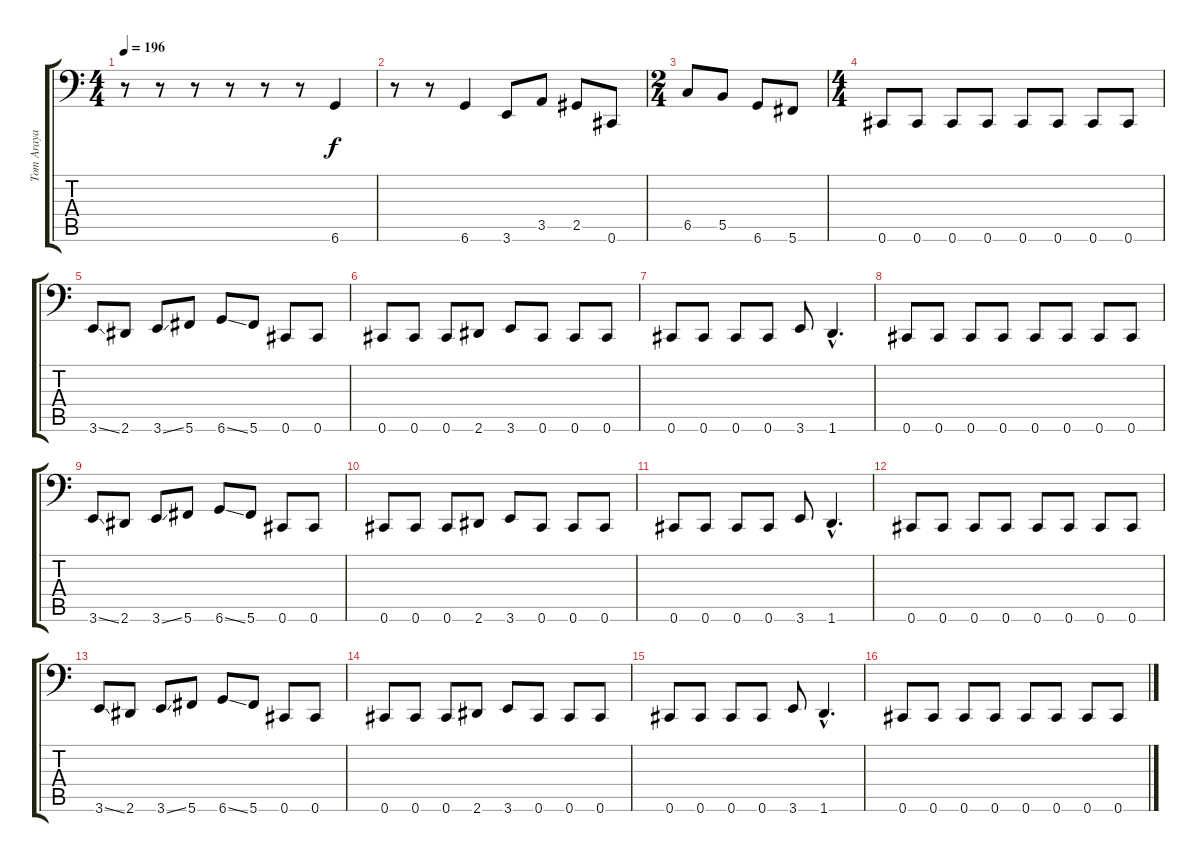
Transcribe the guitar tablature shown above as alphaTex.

\track ("Tom Araya" "Tom Araya") {instrument electricbasspick}
\staff {score tabs}
\tuning (Db3 Ab2 E2 B1 Gb1 Db1) {hide}
\ts (4 4)
\tempo 196
\clef f4
\ks c
r.8{dy f} r.8 r.8 r.8 r.8 r.8 6.6.4 |
r.8 r.8 6.6.4 3.6.8 3.5.8 2.5.8 0.6.8 |
\ts (2 4)
6.5.8 5.5.8 6.6.8 5.6.8 |
\ts (4 4)
0.6.8 0.6.8 0.6.8 0.6.8 0.6.8 0.6.8 0.6.8 0.6.8 |
3.6{ss}.8 2.6.8 3.6{ss}.8 5.6.8 6.6{ss}.8 5.6.8 0.6.8 0.6.8 |
0.6.8 0.6.8 0.6.8 2.6.8 3.6.8 0.6.8 0.6.8 0.6.8 |
0.6.8 0.6.8 0.6.8 0.6.8 3.6.8 1.6{hac}.4{d} |
0.6.8 0.6.8 0.6.8 0.6.8 0.6.8 0.6.8 0.6.8 0.6.8 |
3.6{ss}.8 2.6.8 3.6{ss}.8 5.6.8 6.6{ss}.8 5.6.8 0.6.8 0.6.8 |
0.6.8 0.6.8 0.6.8 2.6.8 3.6.8 0.6.8 0.6.8 0.6.8 |
0.6.8 0.6.8 0.6.8 0.6.8 3.6.8 1.6{hac}.4{d} |
0.6.8 0.6.8 0.6.8 0.6.8 0.6.8 0.6.8 0.6.8 0.6.8 |
3.6{ss}.8 2.6.8 3.6{ss}.8 5.6.8 6.6{ss}.8 5.6.8 0.6.8 0.6.8 |
0.6.8 0.6.8 0.6.8 2.6.8 3.6.8 0.6.8 0.6.8 0.6.8 |
0.6.8 0.6.8 0.6.8 0.6.8 3.6.8 1.6{hac}.4{d} |
0.6.8 0.6.8 0.6.8 0.6.8 0.6.8 0.6.8 0.6.8 0.6.8
